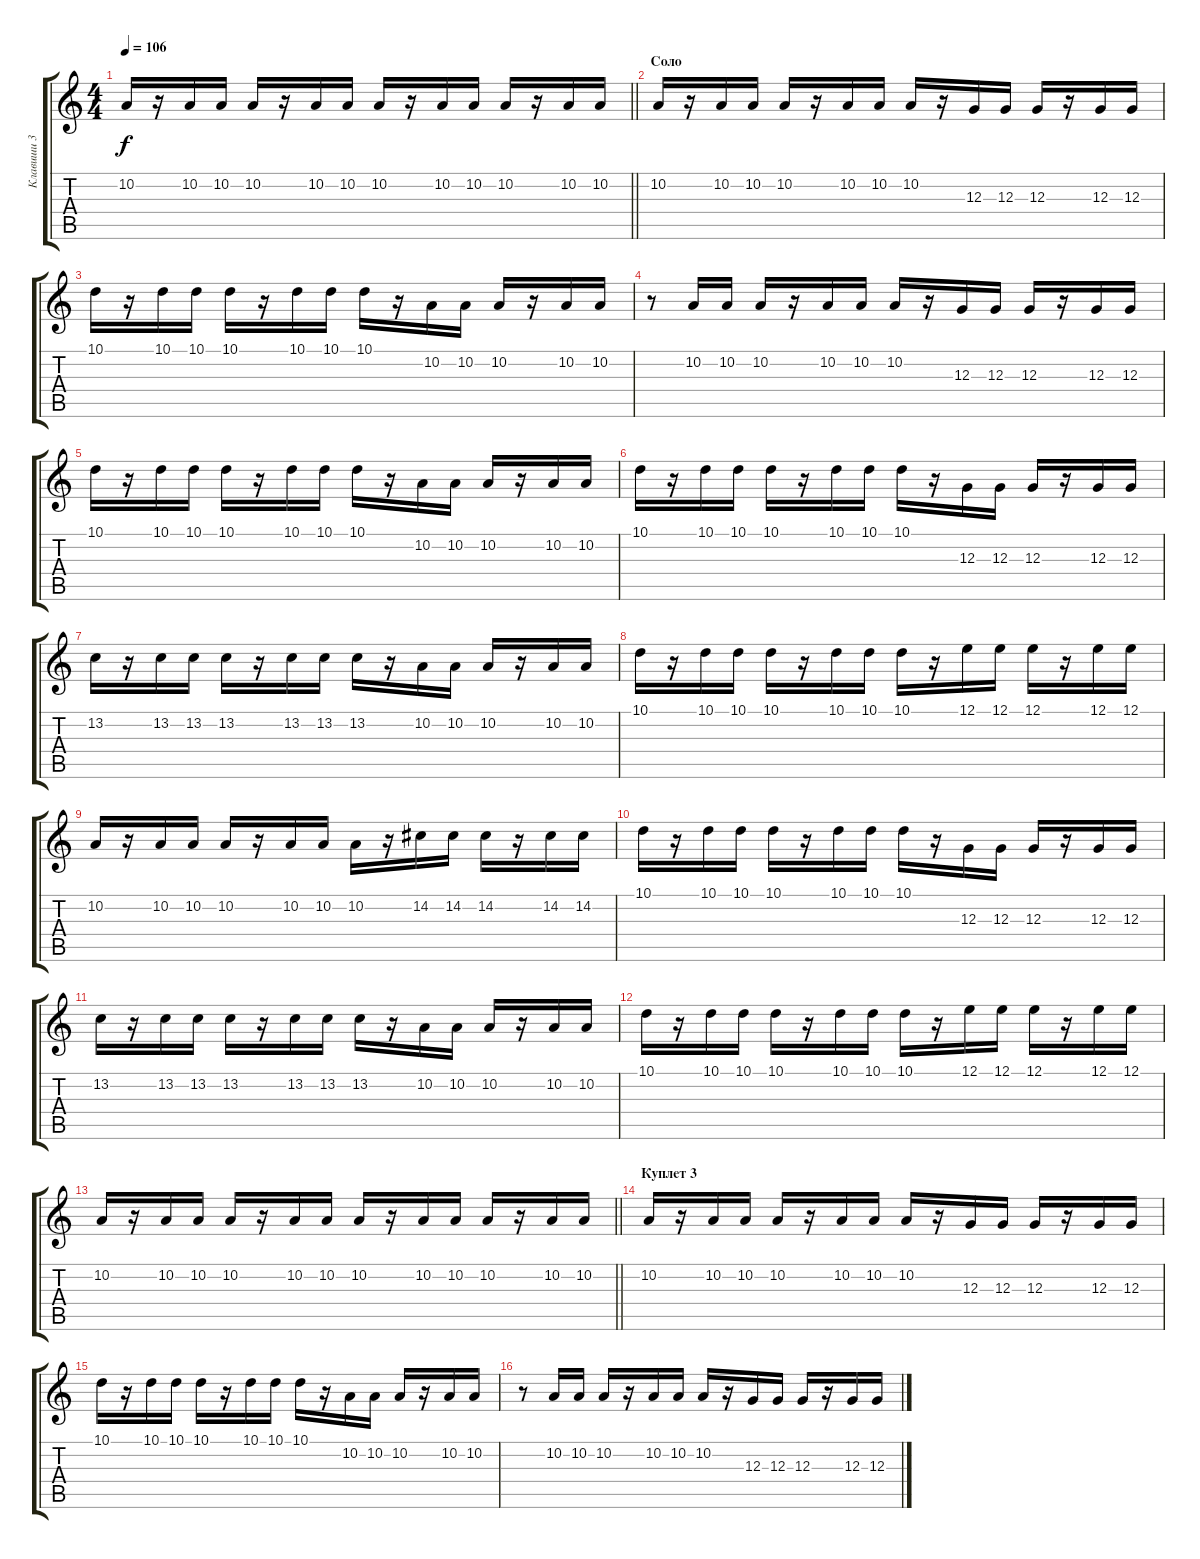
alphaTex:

\track ("Клавиши 3" "Клавиши 3") {instrument marimba}
\staff {score tabs}
\tuning (E4 B3 G3 D3 A2 E2) {hide}
\ts (4 4)
\tempo 106
\clef g2
\barLineRight lightlight
\ks c
10.2.16{dy f} r.16 10.2.16 10.2.16 10.2.16 r.16 10.2.16 10.2.16 10.2.16 r.16 10.2.16 10.2.16 10.2.16 r.16 10.2.16 10.2.16 |
\section ("" "Соло")
10.2.16 r.16 10.2.16 10.2.16 10.2.16 r.16 10.2.16 10.2.16 10.2.16 r.16 12.3.16 12.3.16 12.3.16 r.16 12.3.16 12.3.16 |
10.1.16 r.16 10.1.16 10.1.16 10.1.16 r.16 10.1.16 10.1.16 10.1.16 r.16 10.2.16 10.2.16 10.2.16 r.16 10.2.16 10.2.16 |
r.8 10.2.16 10.2.16 10.2.16 r.16 10.2.16 10.2.16 10.2.16 r.16 12.3.16 12.3.16 12.3.16 r.16 12.3.16 12.3.16 |
10.1.16 r.16 10.1.16 10.1.16 10.1.16 r.16 10.1.16 10.1.16 10.1.16 r.16 10.2.16 10.2.16 10.2.16 r.16 10.2.16 10.2.16 |
10.1.16 r.16 10.1.16 10.1.16 10.1.16 r.16 10.1.16 10.1.16 10.1.16 r.16 12.3.16 12.3.16 12.3.16 r.16 12.3.16 12.3.16 |
13.2.16 r.16 13.2.16 13.2.16 13.2.16 r.16 13.2.16 13.2.16 13.2.16 r.16 10.2.16 10.2.16 10.2.16 r.16 10.2.16 10.2.16 |
10.1.16 r.16 10.1.16 10.1.16 10.1.16 r.16 10.1.16 10.1.16 10.1.16 r.16 12.1.16 12.1.16 12.1.16 r.16 12.1.16 12.1.16 |
10.2.16 r.16 10.2.16 10.2.16 10.2.16 r.16 10.2.16 10.2.16 10.2.16 r.16 14.2.16 14.2.16 14.2.16 r.16 14.2.16 14.2.16 |
10.1.16 r.16 10.1.16 10.1.16 10.1.16 r.16 10.1.16 10.1.16 10.1.16 r.16 12.3.16 12.3.16 12.3.16 r.16 12.3.16 12.3.16 |
13.2.16 r.16 13.2.16 13.2.16 13.2.16 r.16 13.2.16 13.2.16 13.2.16 r.16 10.2.16 10.2.16 10.2.16 r.16 10.2.16 10.2.16 |
10.1.16 r.16 10.1.16 10.1.16 10.1.16 r.16 10.1.16 10.1.16 10.1.16 r.16 12.1.16 12.1.16 12.1.16 r.16 12.1.16 12.1.16 |
\barLineRight lightlight
10.2.16 r.16 10.2.16 10.2.16 10.2.16 r.16 10.2.16 10.2.16 10.2.16 r.16 10.2.16 10.2.16 10.2.16 r.16 10.2.16 10.2.16 |
\section ("" "Куплет 3")
10.2.16 r.16 10.2.16 10.2.16 10.2.16 r.16 10.2.16 10.2.16 10.2.16 r.16 12.3.16 12.3.16 12.3.16 r.16 12.3.16 12.3.16 |
10.1.16 r.16 10.1.16 10.1.16 10.1.16 r.16 10.1.16 10.1.16 10.1.16 r.16 10.2.16 10.2.16 10.2.16 r.16 10.2.16 10.2.16 |
r.8 10.2.16 10.2.16 10.2.16 r.16 10.2.16 10.2.16 10.2.16 r.16 12.3.16 12.3.16 12.3.16 r.16 12.3.16 12.3.16
